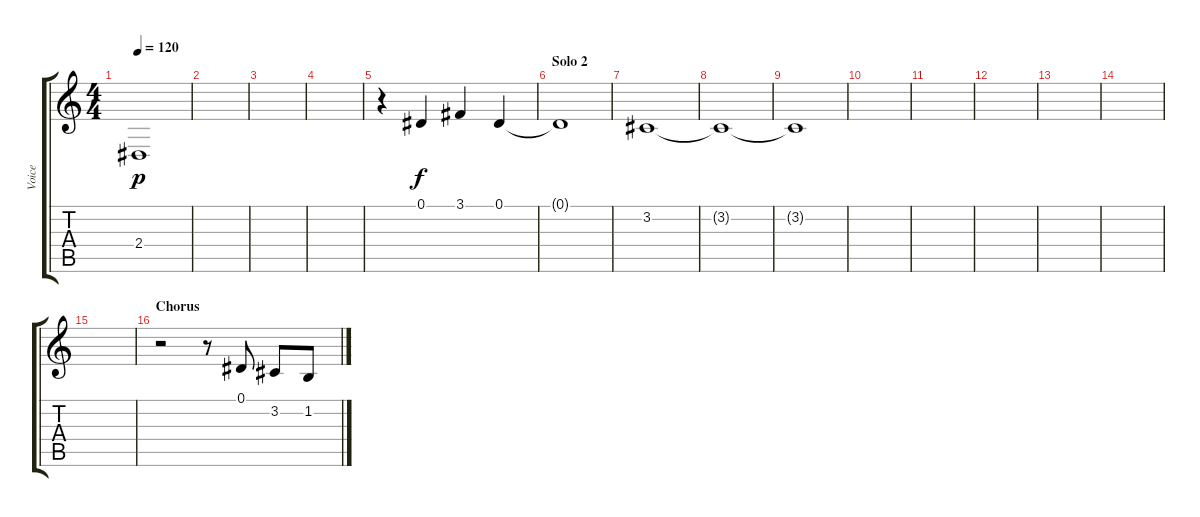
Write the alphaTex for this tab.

\track ("Voice" "Voice") {instrument clarinet}
\staff {score tabs}
\tuning (Eb4 Bb3 Gb3 Db3 Ab2 Eb2) {hide}
\ts (4 4)
\tempo 120
\clef g2
\ks c
2.4.1{dy p} |
|
|
|
r.4 0.1.4{dy f} 3.1.4 0.1.4 |
\section ("" "Solo 2")
0.1{t}.1 |
3.2.1 |
3.2{t}.1 |
3.2{t}.1 |
|
|
|
|
|
|
\section ("" "Chorus")
r.2 r.8 0.1.8 3.2.8 1.2.8
